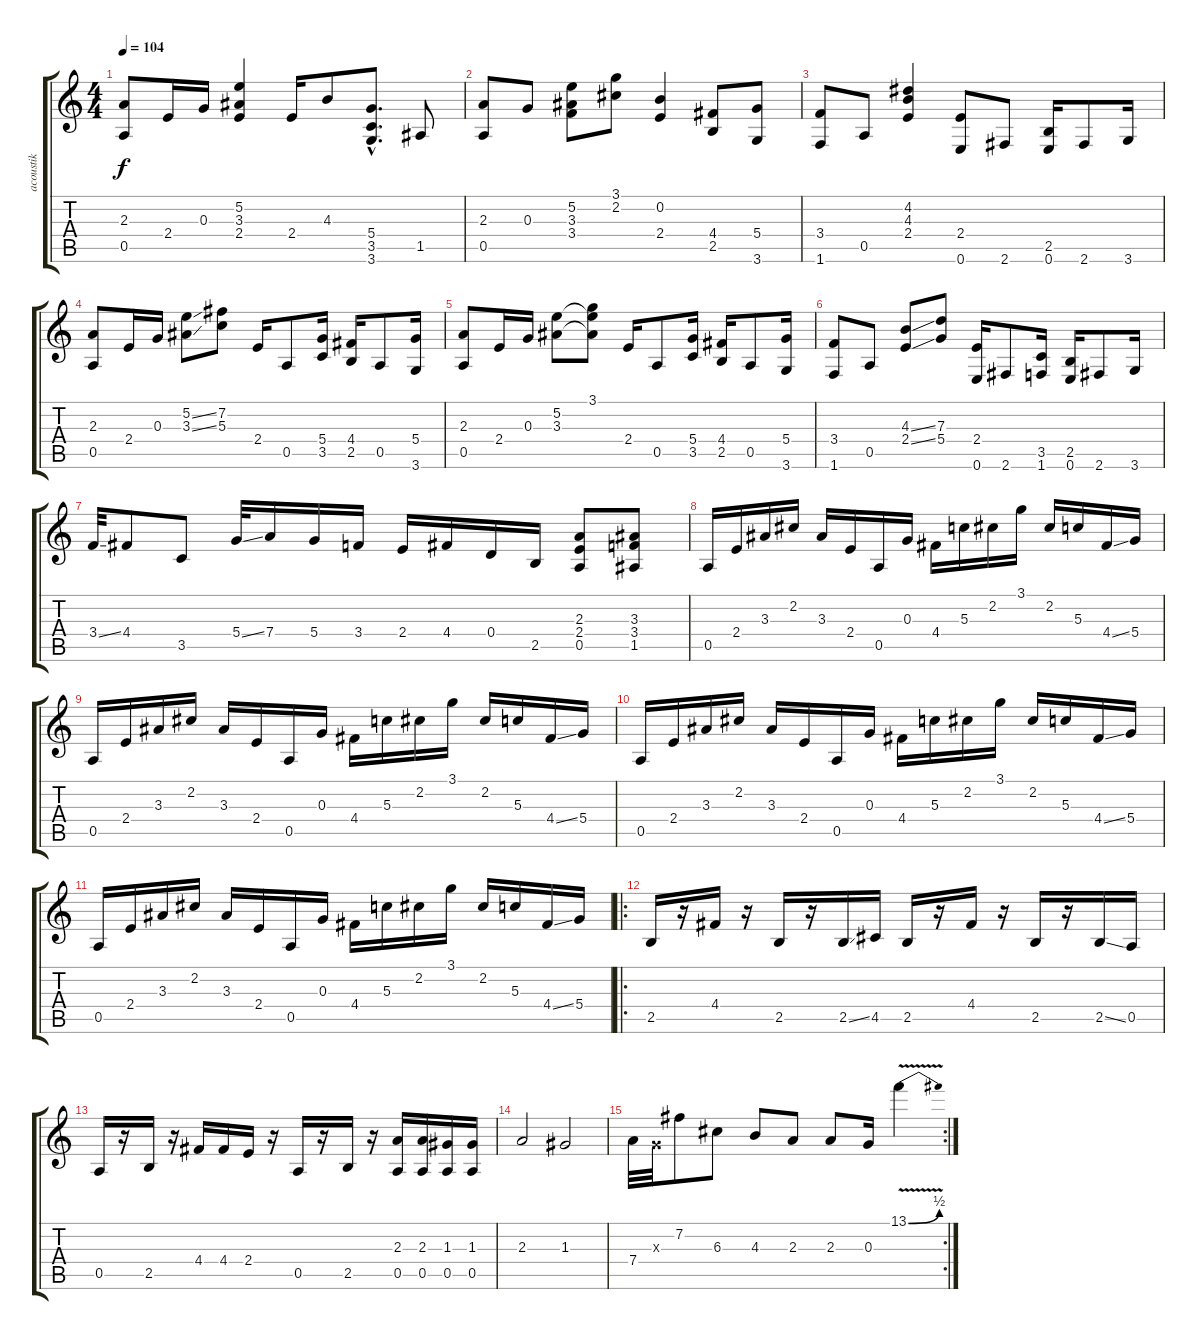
\track ("acoustik" "acoustik") {instrument acousticguitarnylon}
\staff {score tabs}
\tuning (E4 B3 G3 D3 A2 E2) {hide}
\ts (4 4)
\tempo 104
\clef g2
\ks c
(2.3 0.5).8{dy f instrument acousticguitarnylon} 2.4.16 0.3.16 (5.2 3.3 2.4).4 2.4.16 4.3.8 (5.4{hac} 3.5{hac} 3.6{hac}).8{d} 1.5.8 |
(2.3 0.5).8 0.3.8 (5.2 3.3 3.4).8 (3.1 2.2).8 (0.2 2.4).4 (4.4 2.5).8 (5.4 3.6).8 |
(3.4 1.6).8 0.5.8 (4.2 4.3 2.4).4 (2.4 0.6).8 2.6.8 (2.5 0.6).16 2.6.8 3.6.16 |
(2.3 0.5).8 2.4.16 0.3.16 (5.2{ss} 3.3{ss}).8 (7.2 5.3).8 2.4.16 0.5.8 (5.4 3.5).16 (4.4 2.5).16 0.5.8 (5.4 3.6).16 |
(2.3 0.5).8 2.4.16 0.3.16 (5.2 3.3).8 (3.1 5.2{t} 3.3{t}).8 2.4.16 0.5.8 (5.4 3.5).16 (4.4 2.5).16 0.5.8 (5.4 3.6).16 |
(3.4 1.6).8 0.5.8 (4.3{ss} 2.4{ss}).8 (7.3 5.4).8 (2.4 0.6).16 2.6.8 (3.5 1.6).16 (2.5 0.6).16 2.6.8 3.6.16 |
3.4{ss}.32 4.4.8 3.5.8 5.4{ss}.32 7.4.16 5.4.16 3.4.16 2.4.16 4.4.16 0.4.16 2.5.16 (2.3 2.4 0.5).8 (3.3 3.4 1.5).8 |
0.5.16 2.4.16 3.3.16 2.2.16 3.3.16 2.4.16 0.5.16 0.3.16 4.4.16 5.3.16 2.2.16 3.1.16 2.2.16 5.3.16 4.4{ss}.16 5.4.16 |
0.5.16 2.4.16 3.3.16 2.2.16 3.3.16 2.4.16 0.5.16 0.3.16 4.4.16 5.3.16 2.2.16 3.1.16 2.2.16 5.3.16 4.4{ss}.16 5.4.16 |
0.5.16 2.4.16 3.3.16 2.2.16 3.3.16 2.4.16 0.5.16 0.3.16 4.4.16 5.3.16 2.2.16 3.1.16 2.2.16 5.3.16 4.4{ss}.16 5.4.16 |
0.5.16 2.4.16 3.3.16 2.2.16 3.3.16 2.4.16 0.5.16 0.3.16 4.4.16 5.3.16 2.2.16 3.1.16 2.2.16 5.3.16 4.4{ss}.16 5.4.16 |
\ro
2.5.16 r.16 4.4.16 r.16 2.5.16 r.16 2.5{ss}.16 4.5.16 2.5.16 r.16 4.4.16 r.16 2.5.16 r.16 2.5{ss}.16 0.5.16 |
0.5.16 r.16 2.5.16 r.16 4.4.16 4.4.16 2.4.16 r.16 0.5.16 r.16 2.5.16 r.16 (2.3 0.5).16 (2.3 0.5).16 (1.3 0.5).16 (1.3 0.5).16 |
2.3.2 1.3.2 |
\rc 2
7.4.32 0.3{x}.32 7.2.8 6.3.8 4.3.8 2.3.8 2.3.8 0.3.16 13.1{be (bend 0 0 60 2) v}.4
